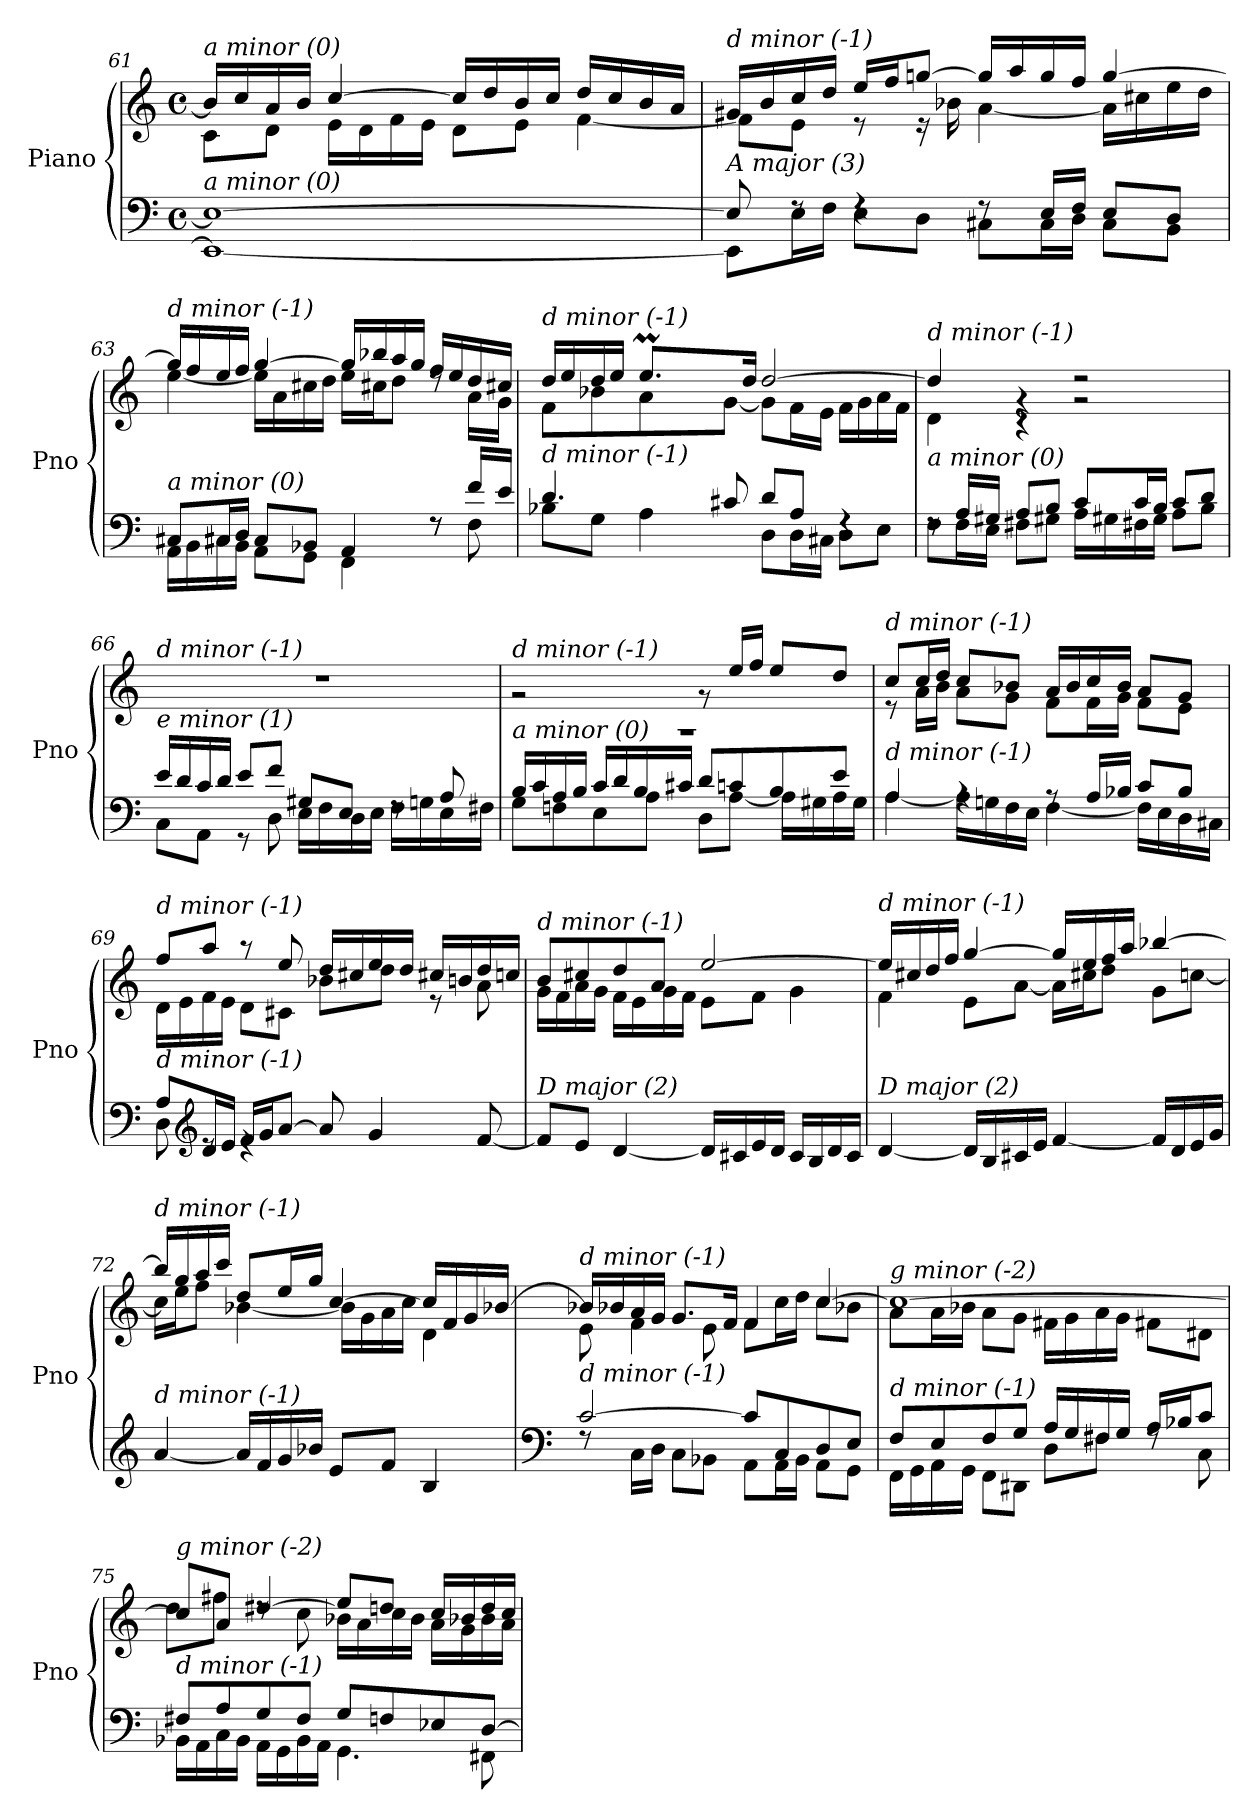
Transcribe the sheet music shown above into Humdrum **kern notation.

**kern	**kern
*part1	*part1
*staff2	*staff1
*I"Piano	*
*I'Pno	*
!!LO:LB:g=z
*clefF4	*clefG2
*k[]	*k[]
*M4/4	*M4/4
*met(c)	*met(c)
=61	=61
*^	*^
!	!	!LO:TX:i:t=a minor (0)	!
!LO:TX:i:t=a minor (0)	!	!	!
1E_	1EE_	16b/LL]	8c\L
.	.	16cc/	.
.	.	16a/	8d\J
.	.	16b/JJ	.
.	.	[4cc/	16e\LL
.	.	.	16d\
.	.	.	16f\
.	.	.	16e\JJ
.	.	16cc/LL]	8d\L
.	.	16dd/	.
.	.	16b/	8e\J
.	.	16cc/JJ	.
.	.	16dd/LL	[4f\
.	.	16cc/	.
.	.	16b/	.
.	.	16a/JJ	.
!!LO:LB:g=z	!!
=62	=62	=62	=62
!	!	!LO:TX:i:t=d minor (-1)	!
!LO:TX:i:t=A major (3)	!	!	!
8E/]	8EE\L]	16g#X/LL	8f\L]
.	.	16b/	.
8rF	16E\L	16cc/	8e\J
.	16F\JJ	16dd/JJ	.
4rF	8E\L	16ee/LL	8r
.	.	16ff/J	.
.	8D\J	[8ggn/J	16r
.	.	.	16b-X\
8rF	8C#X\L	16gg/LL]	[4a\
.	.	16aa/	.
16E/LL	16C#\L	16gg/	.
16F/JJ	16D\JJ	16ff/JJ	.
8E/L	8C#\L	[4gg/	16a\LL]
.	.	.	16cc#X\
8D/J	8BB\J	.	16ee\
.	.	.	16dd\JJ
=63	=63	=63	=63
!	!	!LO:TX:i:t=d minor (-1)	!
!LO:TX:i:t=a minor (0)	!	!	!
8C#X/L	16AA\LL	16gg/LL]	[4ee\
.	16BB\	16ff/	.
16C#X/L	16C#X\	16ee/	.
16D/JJ	16BB\JJ	16ff/JJ	.
8C#/L	8AA\L	[4gg/	16ee\LL]
.	.	.	16a\
8BB-X/J	8GG\J	.	16cc#X\
.	.	.	16dd\JJ
4AA/	4FF\	16gg/LL]	16ee\LL
.	.	16bb-X/	16cc#X\J
.	.	16aa/	8dd\J
.	.	16gg/JJ	.
8rF	8rF	16ff/LL	8rdd
.	.	16ee/	.
16f/LL	8F\	16dd/	16a\LL
16e/JJ	.	16cc#X/JJ	16g\JJ
!!LO:PB:g=z
=64	=64	=64	=64
*	*^	*	*^
!	!	!	!LO:TX:i:t=d minor (-1)	!	!
!LO:TX:i:t=d minor (-1)	!	!	!	!	!
4ryy	4.d/	8B-X\L	16dd/LL	8f\L	4ryy
.	.	.	16ee/	.	.
.	.	8G\J	16dd/	8b-X\	.
.	.	.	16ee/JJ	.	.
8.ryy	.	4A\	8.eem/L	8a\	32ffyy
.	.	.	.	.	32eeyy
.	.	.	.	.	32ffyy
.	.	.	.	.	16.eeyy
.	8c#X/	.	.	[8g\J	.
2ryy	.	.	16dd/Jk	.	2ryy
.	8d/L	8D\L	[2dd/	8g\L]	.
.	8A/J	16D\L	.	16f\L	.
.	.	16C#X\JJ	.	16e\JJ	.
.	4rF	8D\L	.	16f\LL	.
.	.	.	.	16g\	.
.	.	8E\J	.	16a\	.
16ryy	.	.	.	16f\JJ	16ryy
*	*v	*v	*	*	*
!!LO:LB:g=z
=65	=65	=65	=65	=65
!	!	!LO:TX:i:t=d minor (-1)	!	!
!LO:TX:i:t=a minor (0)	!	!	!	!
*	*	*	*v	*v
8rF	8F\L	4dd/]	4d\
16A/LL	16F\L	.	.
16G#X/JJ	16E\JJ	.	.
8A/L	8F#X\L	4rg	4r
8B/J	8G#X\J	.	.
8c/L	16A\LL	2rg	2rdd
.	16G#X\	.	.
16c/L	16F#X\	.	.
16B/JJ	16G#\JJ	.	.
8c/L	8A\L	.	.
8d/J	8B\J	.	.
*	*	*v	*v
=66	=66	=66
!	!	!LO:TX:i:t=d minor (-1)
!LO:TX:i:t=e minor (1)	!	!
16e/LL	8C\L	1rdd
16d/	.	.
16c/	8AA\J	.
16d/JJ	.	.
8e/L	8r	.
8f/J	8D\	.
8G#X/L	16E\LL	.
.	16F\	.
8E/J	16D\	.
.	16E\JJ	.
8rF	16F\LL	.
.	16Gn\	.
8A/	16E\	.
.	16F#X\JJ	.
!!LO:LB:g=z
=67	=67	=67
*	*	*^
!	!	!LO:TX:i:t=d minor (-1)	!
!LO:TX:i:t=a minor (0)	!	!	!
16B/LL	8G\L	1rA	2r
16c/	.	.	.
16A/	8Fn\	.	.
16B/JJ	.	.	.
16c/LL	8E\	.	.
16d/	.	.	.
16B/	8A\J	.	.
16c#X/JJ	.	.	.
8d/L	8D\L	.	8r
8cn/	[8A\J	.	16ee/LL
.	.	.	16ff/JJ
8B/	16A\LL]	.	8ee/L
.	16G#X\	.	.
8e/J	16A\	.	8dd/J
.	16G#\JJ	.	.
!!LO:LB:g=z	!!
=68	=68	=68	=68
!	!	!LO:TX:i:t=d minor (-1)	!
!LO:TX:i:t=d minor (-1)	!	!	!
4A/	[4A\	8cc/L	8r
.	.	16cc/L	16a\LL
.	.	16dd/JJ	16b\JJ
4rA	16A\LL]	8cc/L	8a\L
.	16Gn\	.	.
.	16F\	8b-X/J	8g\J
.	16E\JJ	.	.
8rA	[4F\	16a/LL	8f\L
.	.	16b-/	.
16A/LL	.	16cc/	16f\L
16B-X/JJ	.	16b-/JJ	16g\JJ
8c/L	16F\LL]	8a/L	8f\L
.	16E\	.	.
8B-/J	16D\	8g/J	8e\J
.	16C#X\JJ	.	.
=69	=69	=69	=69
*	*	*	*^
!	!	!LO:TX:i:t=d minor (-1)	!	!
!LO:TX:i:t=d minor (-1)	!	!	!	!
8A/L	8D\	8ff/L	16d\LL	2ryy
.	.	.	16e\	.
*clefG2	*	*	*	*
16d/L	8re	8aa/J	16f\	.
16e/JJ	.	.	16e\JJ	.
16f/LL	4re	8r	8d\L	.
16g/J	.	.	.	.
[8a/J	.	8ee/	8c#X\J	.
8a/]	2ryy	16dd/LL	8b-X\L	2ryy
.	.	16cc#X/	.	.
4g/	.	16ee/	8dd\J	.
.	.	16dd/JJ	.	.
.	.	16cc#X/LL	8r	.
.	.	16bn/	.	.
[8f/	.	16dd/	8a\	.
.	.	16ccn/JJ	.	.
*v	*v	*	*	*
*	*	*v	*v
!!LO:LB:g=z
=70	=70	=70
!	!LO:TX:i:t=d minor (-1)	!
!LO:TX:i:t=D major (2)	!	!
8f/L]	8b/L	16g\LL
.	.	16f\
8e/J	8cc#X/	16a\
.	.	16g\JJ
[4d/	8dd/	16f\LL
.	.	16e\
.	8a/J	16g\
.	.	16f\JJ
16d/LL]	[2ee/	8e\L
16c#X/	.	.
16e/	.	8f\J
16d/JJ	.	.
16c#/LL	.	4g\
16B/	.	.
16d/	.	.
16c#/JJ	.	.
!!LO:LB:g=z	!!
=71	=71	=71
!	!LO:TX:i:t=d minor (-1)	!
!LO:TX:i:t=D major (2)	!	!
[4d/	16ee/LL]	4f\
.	16cc#X/	.
.	16dd/	.
.	16ff/JJ	.
16d/LL]	[4gg/	8e\L
16B/	.	.
16c#X/	.	[8a\J
16e/JJ	.	.
[4f/	16gg/LL]	16a\LL]
.	16ee/	16cc#X\J
.	16ff/	8dd\J
.	16aa/JJ	.
16f/LL]	[4bb-X/	8g\L
16d/	.	.
16e/	.	[8ccn\J
16g/JJ	.	.
=72	=72	=72
!	!LO:TX:i:t=d minor (-1)	!
!LO:TX:i:t=d minor (-1)	!	!
[4a/	16bb-/LL]	16cc\LL]
.	16gg/	16ee\J
.	16aa/	8ff\J
.	16ccc/JJ	.
16a/LL]	8dd/L	[4b-X\
16f/	.	.
16g/	16ee/L	.
16b-X/JJ	16gg/JJ	.
8e/L	[4cc/	16b-\LL]
.	.	16g\
8f/J	.	16a\
.	.	16cc\JJ
4B/	16cc/LL]	4d\
.	16f/	.
.	16g/	.
.	[16b-X/JJ	.
!!LO:PB:g=z	!!
=73	=73	=73
*clefF4	*	*
*^	*	*
!	!	!LO:TX:i:t=d minor (-1)	!
!LO:TX:i:t=d minor (-1)	!	!	!
[2c/	8rF	16b-X/LL]	8e\
.	.	16b-X/	.
.	16C\LL	16a/	4f\
.	16D\JJ	16g/JJ	.
.	8C\L	8.g/L	.
.	8BB-X\J	.	8e\
.	.	16f/Jk	.
8c/L]	8AA\L	4f/	8f\L
8C/	16AA\L	.	16cc\L
.	16BB-\JJ	.	16dd\JJ
8D/	8AA\L	[4cc/	8cc\L
8E/J	8GG\J	.	8b-X\J
!!LO:LB:g=z	!!
=74	=74	=74	=74
!	!	!LO:TX:i:t=g minor (-2)	!
!LO:TX:i:t=d minor (-1)	!	!	!
8F/L	16FF\LL	1cc_	8a\L
.	16GG\	.	.
8E/	16AA\	.	16a\L
.	16GG\JJ	.	16b-X\JJ
8F/	8FF\L	.	8a\L
8G/J	8DD#Xi\J	.	8g\J
16A/LL	8D\L	.	16f#X\LL
16G/	.	.	16g\
16F#X/	8F#X\J	.	16a\
16G/JJ	.	.	16g\JJ
16A/LL	8rF	.	8f#X\L
16B-X/J	.	.	.
8c/J	8C\	.	8d#Xi\J
=75	=75	=75	=75
!	!	!LO:TX:i:t=g minor (-2)	!
!LO:TX:i:t=d minor (-1)	!	!	!
8F#X/L	16BB-X\LL	8cc/L]	8dd\L
.	16AA\	.	.
8A/	16C\	8a/J	8ff#X\J
.	16BB-\JJ	.	.
8G/	16AA\LL	[4dd#Xi/	8rdd
.	16GG\	.	.
8F#/J	16BB-\	.	8cc\
.	16AA\JJ	.	.
8G/L	4.GG\	8ee-/L]	16b-X\LL
.	.	.	16a\
8Fn/	.	8dd/J	16cc\
.	.	.	16b-\JJ
8E-Xj/	.	16cc/LL	16a\LL
.	.	16b-X/	16g\
[8D/J	8FF#X\	16dd/	16b-\
.	.	16cc/JJ	16a\JJ
*v	*v	*	*
*	*v	*v
=	=
*-	*-
